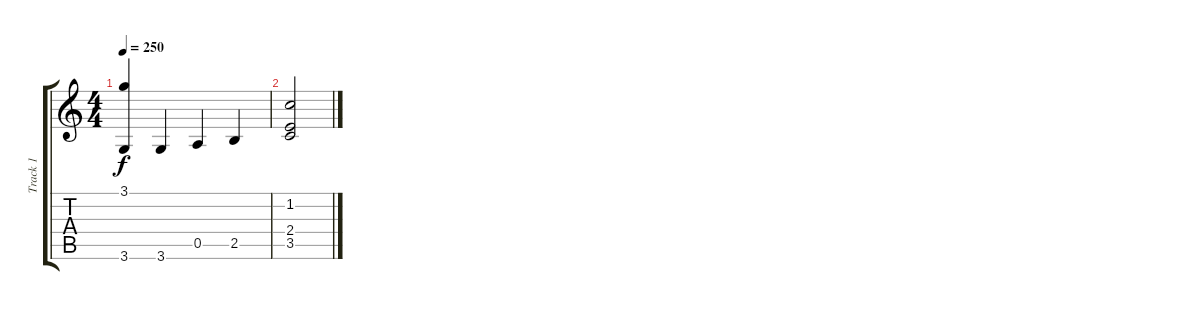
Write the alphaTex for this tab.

\track ("Track 1" "Track 1") {instrument acousticguitarsteel}
\staff {score tabs}
\tuning (E4 B3 G3 D3 A2 E2) {hide}
\ts (4 4)
\tempo 250
\clef g2
\ks c
(3.1{t} 3.6).4{dy f} 3.6.4 0.5.4 2.5.4 |
(1.2 2.4 3.5).2
